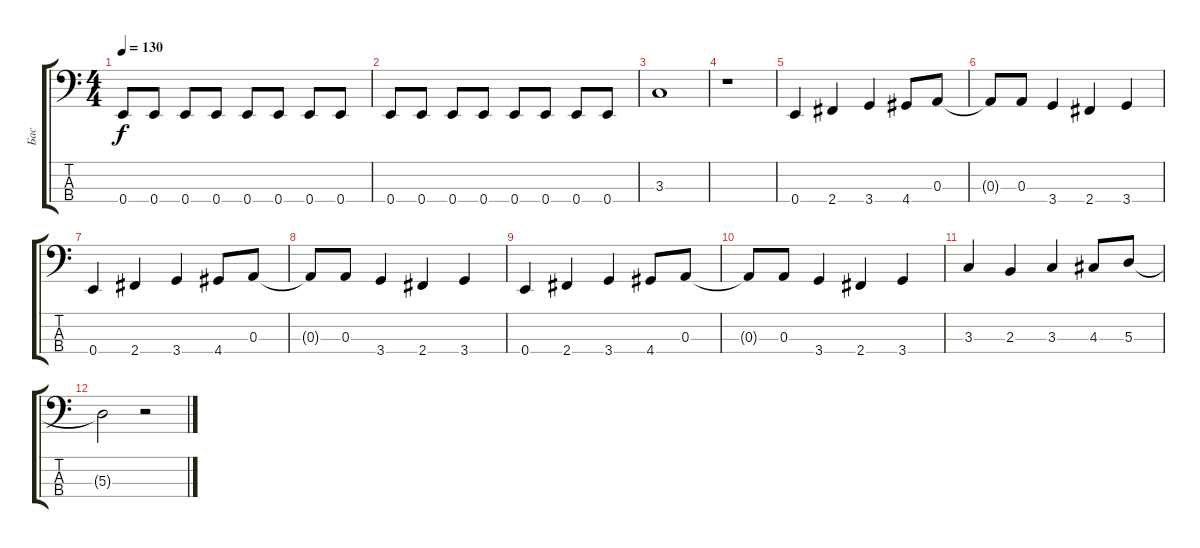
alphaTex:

\track ("Бас" "Бас") {instrument electricbassfinger}
\staff {score tabs}
\tuning (G2 D2 A1 E1) {hide}
\ts (4 4)
\tempo 130
\clef f4
\ks c
0.4.8{dy f} 0.4.8 0.4.8 0.4.8 0.4.8 0.4.8 0.4.8 0.4.8 |
0.4.8 0.4.8 0.4.8 0.4.8 0.4.8 0.4.8 0.4.8 0.4.8 |
3.3.1 |
r.1 |
0.4.4 2.4.4 3.4.4 4.4.8 0.3.8 |
0.3{t}.8 0.3.8 3.4.4 2.4.4 3.4.4 |
0.4.4 2.4.4 3.4.4 4.4.8 0.3.8 |
0.3{t}.8 0.3.8 3.4.4 2.4.4 3.4.4 |
0.4.4 2.4.4 3.4.4 4.4.8 0.3.8 |
0.3{t}.8 0.3.8 3.4.4 2.4.4 3.4.4 |
3.3.4 2.3.4 3.3.4 4.3.8 5.3.8 |
5.3{t}.2 r.2
